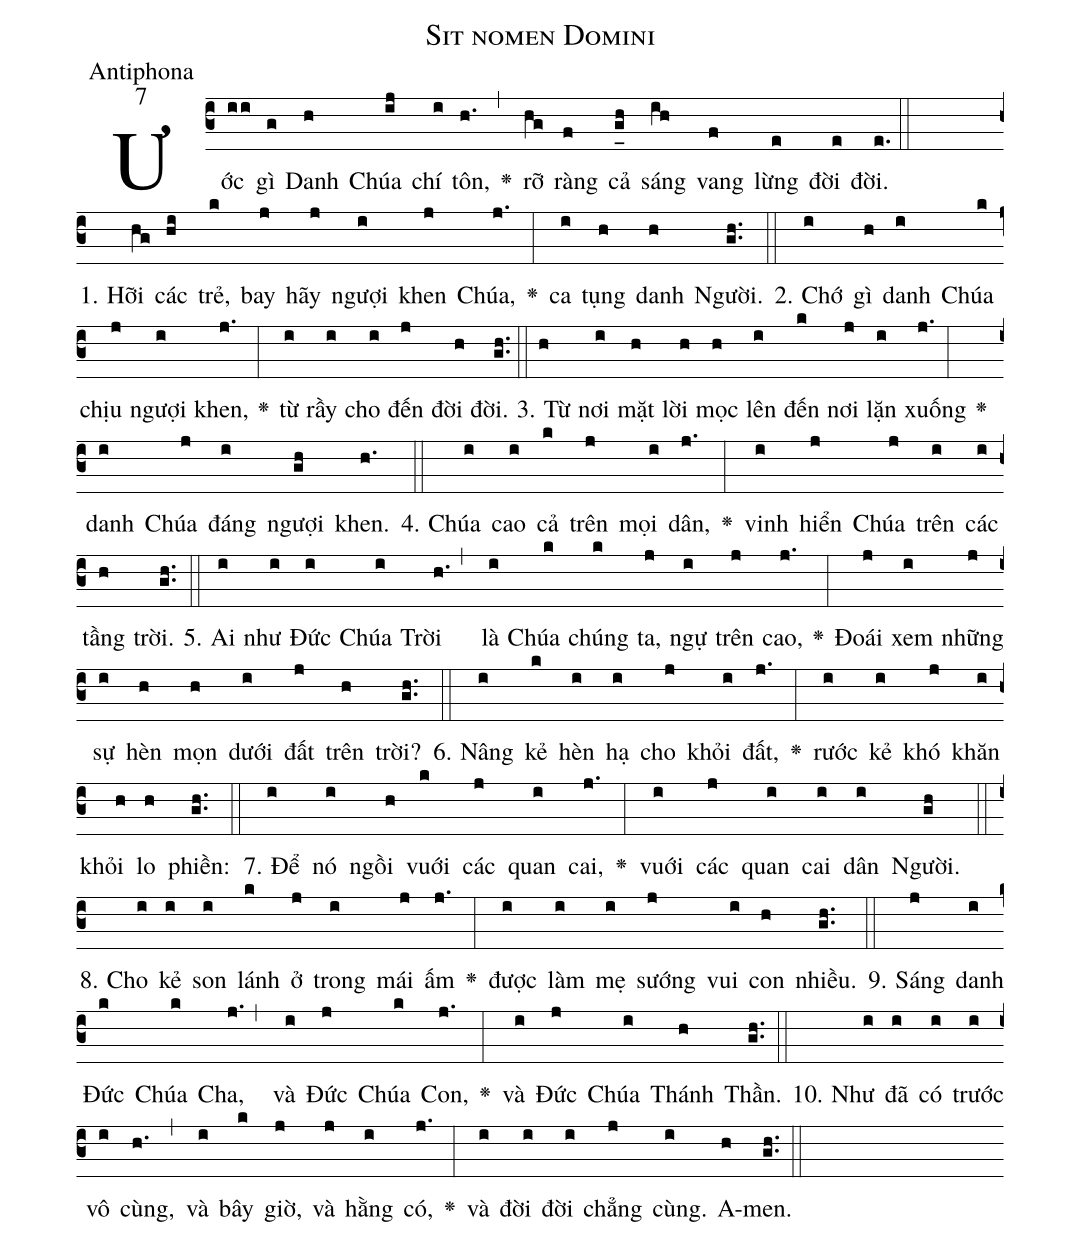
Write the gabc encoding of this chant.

name:Sit nomen Domini;
office-part:Antiphona;
mode:7;
%%
(c3)Ước(ii) gì(g) Danh(h) Chúa(ij) chí(i) tôn,(h.) <v>\greheightstar</v>(,) rỡ(hg) ràng(f) cả(g_[uh:l]h) sáng(ih) vang(f) lừng(e) đời(e) đời.(e.) (::Z)
1. Hỡi(hg) các(hi) trẻ,(k) bay(j) hãy(j) ngượi(i) khen(j) Chúa,(j.) <v>\greheightstar</v>(:) ca(i) tụng(h) danh(h) Người.(g.h.) (::)
2. Chớ(i) gì(h) danh(i) Chúa(k) chịu(j) ngượi(i) khen,(j.) <v>\greheightstar</v>(:) từ(i) rầy(i) cho(i) đến(j) đời(h) đời.(g.h.) (::)
3. Từ(h) nơi(i) mặt(h) lời(h) mọc(h) lên(i) đến(k) nơi(j) lặn(i) xuống(j.:) <v>\greheightstar</v>() danh(i) Chúa(j) đáng(i) ngượi(gh) khen.(h.) (::)
4. Chúa(i) cao(i) cả(k) trên(j) mọi(i) dân,(j.) <v>\greheightstar</v>(:) vinh(i) hiển(j) Chúa(j) trên(i) các(i) tầng(h) trời.(g.h.) (::)
5. Ai(i) như(i) Đức(i) Chúa(i) Trời(h.,) là(i) Chúa(k) chúng(k) ta,(j) ngự(i) trên(j) cao,(j.) <v>\greheightstar</v>(:) Đoái(j) xem(i) những(j) sự(i) hèn(h) mọn(h)  dưới(i) đất(j) trên(h) trời?(gh..) (::)
6. Nâng(i) kẻ(k) hèn(i) hạ(i) cho(j) khỏi(i) đất,(j.) <v>\greheightstar</v>(:) rước(i) kẻ(i) khó(j) khăn(i) khỏi(h) lo(h) phiền:(gh..) (::)
7. Để(i) nó(i) ngồi(h) vuới(k) các(j) quan(i) cai,(j.) <v>\greheightstar</v>(:) vuới(i) các(j) quan(i) cai(i) dân(i) Người.(gh) (::)
8. Cho(i) kẻ(i) son(i) lánh(k) ở(j) trong(i) mái(j) ấm(j.) <v>\greheightstar</v>(:) được(i) làm(i) mẹ(i) sướng(j) vui(i) con(h) nhiều.(gh..) (::)
9. Sáng(j) danh(i) Đức(k) Chúa(k) Cha,(j.,) và(i) Đức(j) Chúa(k) Con,(j.) <v>\greheightstar</v>(:) và(i) Đức(j) Chúa(i) Thánh(h) Thần.(g.h.::)
10. Như(i) đã(i) có(i) trước(i) vô(i) cùng,(h.) (,) và(i) bây(k) giờ,(j) và(j) hằng(i) có,(j.) <v>\greheightstar</v>(:) và(i) đời(i) đời(i) chẳng(j) cùng.(i) A-(h)men.(gh..) (::)
